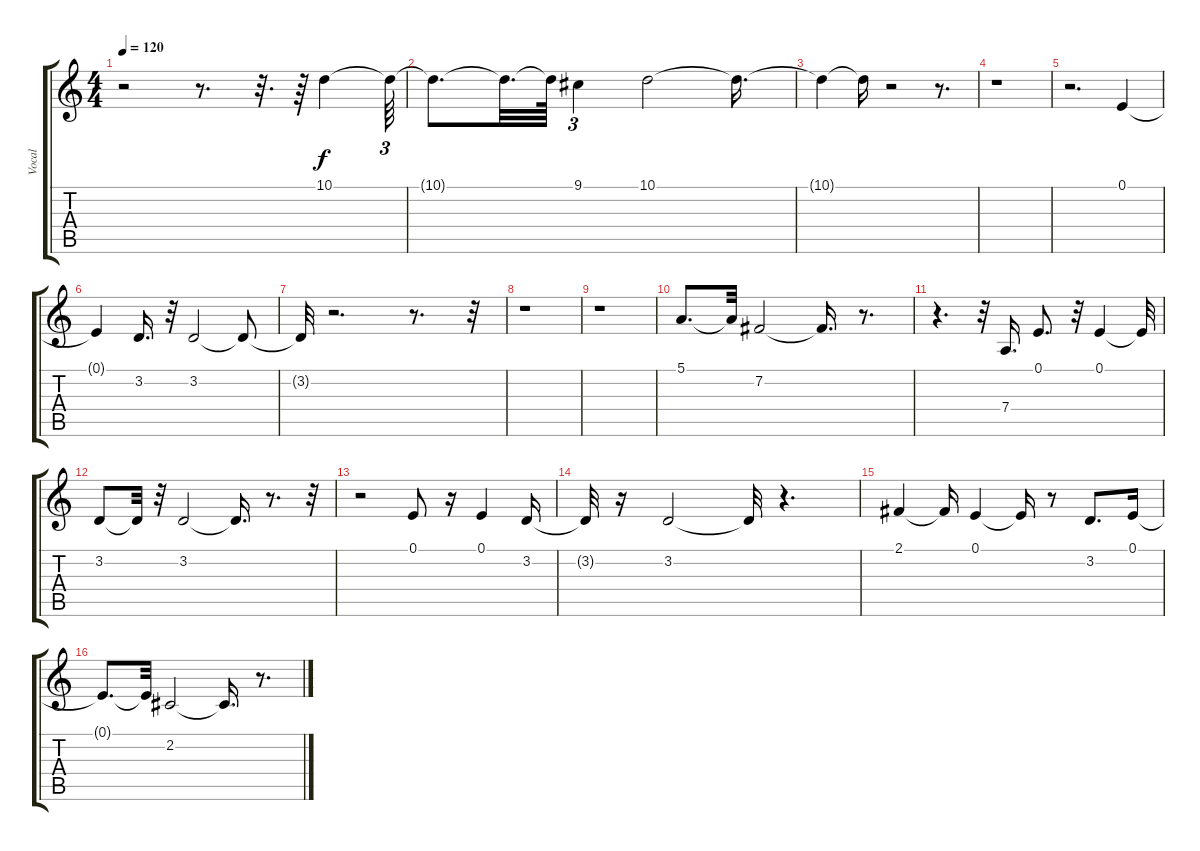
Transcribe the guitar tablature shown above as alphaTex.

\track ("Vocal" "Vocal") {instrument voiceoohs}
\staff {score tabs}
\tuning (E4 B3 G3 D3 A2 E2) {hide}
\ts (4 4)
\tempo 120
\clef g2
\ks c
r.2{dy f} r.8{d} r.32{d} r.64 10.1.4 10.1{t}.64{tu (3 2)} |
10.1{t}.8{d} 10.1{t}.32{d} 10.1{t}.64 9.1.4{tu (3 2)} 10.1.2 10.1{t}.16{d} |
10.1{t}.4 10.1{t}.16 r.2 r.8{d} |
r.1 |
r.2{d} 0.1.4 |
0.1{t}.4 3.2.16{d} r.32 3.2.2 3.2{t}.8 |
3.2{t}.32 r.2{d} r.8{d} r.32 |
r.1 |
r.1 |
5.1.8{d} 5.1{t}.32 7.2.2 7.2{t}.16{d} r.8{d} |
r.4{d} r.32 7.4.16{d} 0.1.8{d} r.32 0.1.4 0.1{t}.32 |
3.2.8 3.2{t}.32 r.32 3.2.2 3.2{t}.16{d} r.8{d} r.32 |
r.2 0.1.8 r.16 0.1.4 3.2.16 |
3.2{t}.32 r.16 3.2.2 3.2{t}.32 r.4{d} |
2.1.4 2.1{t}.16 0.1.4 0.1{t}.16 r.8 3.2.8{d} 0.1.16 |
0.1{t}.8{d} 0.1{t}.32 2.2.2 2.2{t}.16{d} r.8{d}
